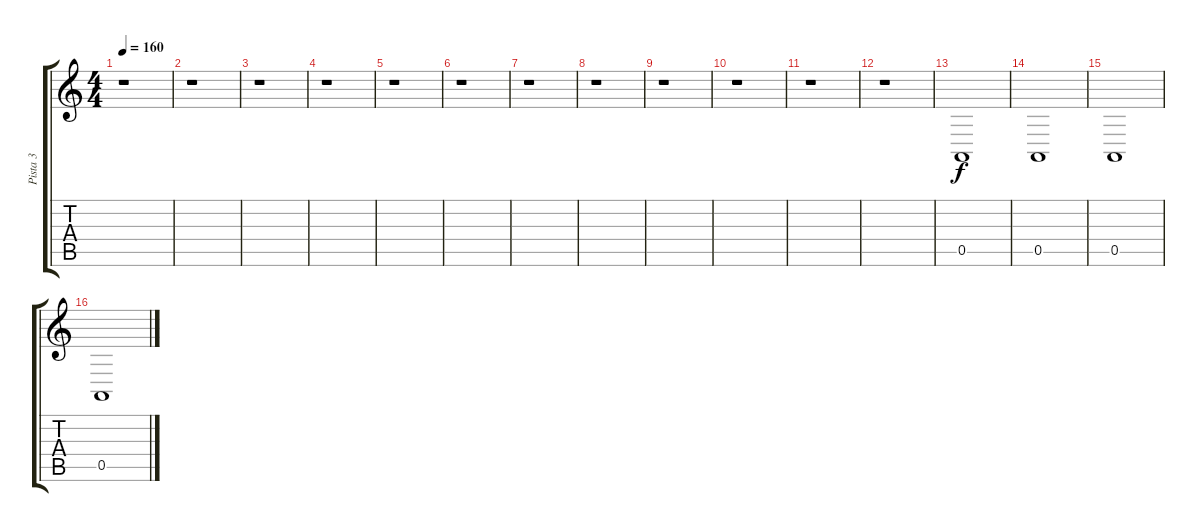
\track ("Pista 3" "Pista 3") {instrument stringensemble2}
\staff {score tabs}
\tuning (E4 B3 G3 D3 A2 E2) {hide}
\ts (4 4)
\tempo 160
\clef g2
\ks c
r.1{dy f instrument stringensemble2} |
r.1 |
r.1 |
r.1 |
r.1 |
r.1 |
r.1 |
r.1 |
r.1 |
r.1 |
r.1 |
r.1 |
0.5.1 |
0.5.1 |
0.5.1 |
0.5.1
